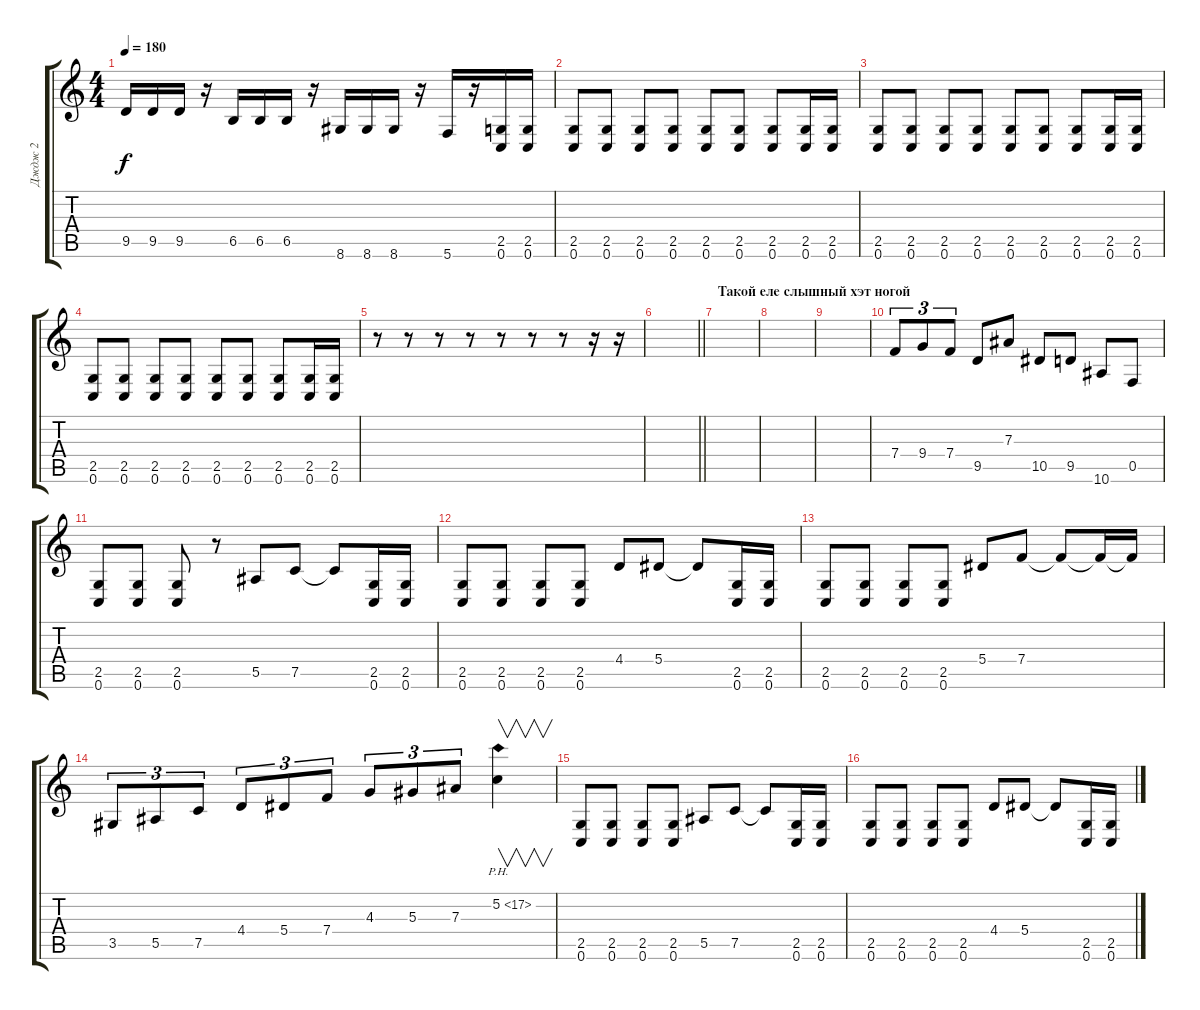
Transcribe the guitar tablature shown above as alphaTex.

\track ("Дждж 2" "Дждж 2") {instrument overdrivenguitar}
\staff {score tabs}
\tuning (C4 G3 Eb3 Bb2 F2 C2) {hide}
\ts (4 4)
\tempo 180
\clef g2
\ks c
9.5.16{dy f} 9.5.16 9.5.16 r.16 6.5.16 6.5.16 6.5.16 r.16 8.6.16 8.6.16 8.6.16 r.16 5.6.16 r.16 (2.5 0.6).16 (2.5 0.6).16 |
(2.5 0.6).8 (2.5 0.6).8 (2.5 0.6).8 (2.5 0.6).8 (2.5 0.6).8 (2.5 0.6).8 (2.5 0.6).8 (2.5 0.6).16 (2.5 0.6).16 |
(2.5 0.6).8 (2.5 0.6).8 (2.5 0.6).8 (2.5 0.6).8 (2.5 0.6).8 (2.5 0.6).8 (2.5 0.6).8 (2.5 0.6).16 (2.5 0.6).16 |
(2.5 0.6).8 (2.5 0.6).8 (2.5 0.6).8 (2.5 0.6).8 (2.5 0.6).8 (2.5 0.6).8 (2.5 0.6).8 (2.5 0.6).16 (2.5 0.6).16 |
r.8 r.8 r.8 r.8 r.8 r.8 r.8 r.16 r.16 |
\barLineRight lightlight
|
\section ("" "Такой еле слышный хэт ногой")
|
|
|
7.4.8{tu (3 2)} 9.4.8{tu (3 2)} 7.4.8{tu (3 2)} 9.5.8 7.3.8 10.5.8 9.5.8 10.6.8 0.5.8 |
(2.5 0.6).8 (2.5 0.6).8 (2.5 0.6).8 r.8 5.5.8 7.5.8 7.5{t}.8 (2.5 0.6).16 (2.5 0.6).16 |
(2.5 0.6).8 (2.5 0.6).8 (2.5 0.6).8 (2.5 0.6).8 4.4.8 5.4.8 5.4{t}.8 (2.5 0.6).16 (2.5 0.6).16 |
(2.5 0.6).8 (2.5 0.6).8 (2.5 0.6).8 (2.5 0.6).8 5.4.8 7.4.8 7.4{t}.8 7.4{t}.16 7.4{t}.16 |
3.5.8{tu (3 2)} 5.5.8{tu (3 2)} 7.5.8{tu (3 2)} 4.4.8{tu (3 2)} 5.4.8{tu (3 2)} 7.4.8{tu (3 2)} 4.3.8{tu (3 2)} 5.3.8{tu (3 2)} 7.3.8{tu (3 2)} 5.2{ph 12}.4{v} |
(2.5 0.6).8 (2.5 0.6).8 (2.5 0.6).8 (2.5 0.6).8 5.5.8 7.5.8 7.5{t}.8 (2.5 0.6).16 (2.5 0.6).16 |
(2.5 0.6).8 (2.5 0.6).8 (2.5 0.6).8 (2.5 0.6).8 4.4.8 5.4.8 5.4{t}.8 (2.5 0.6).16 (2.5 0.6).16
